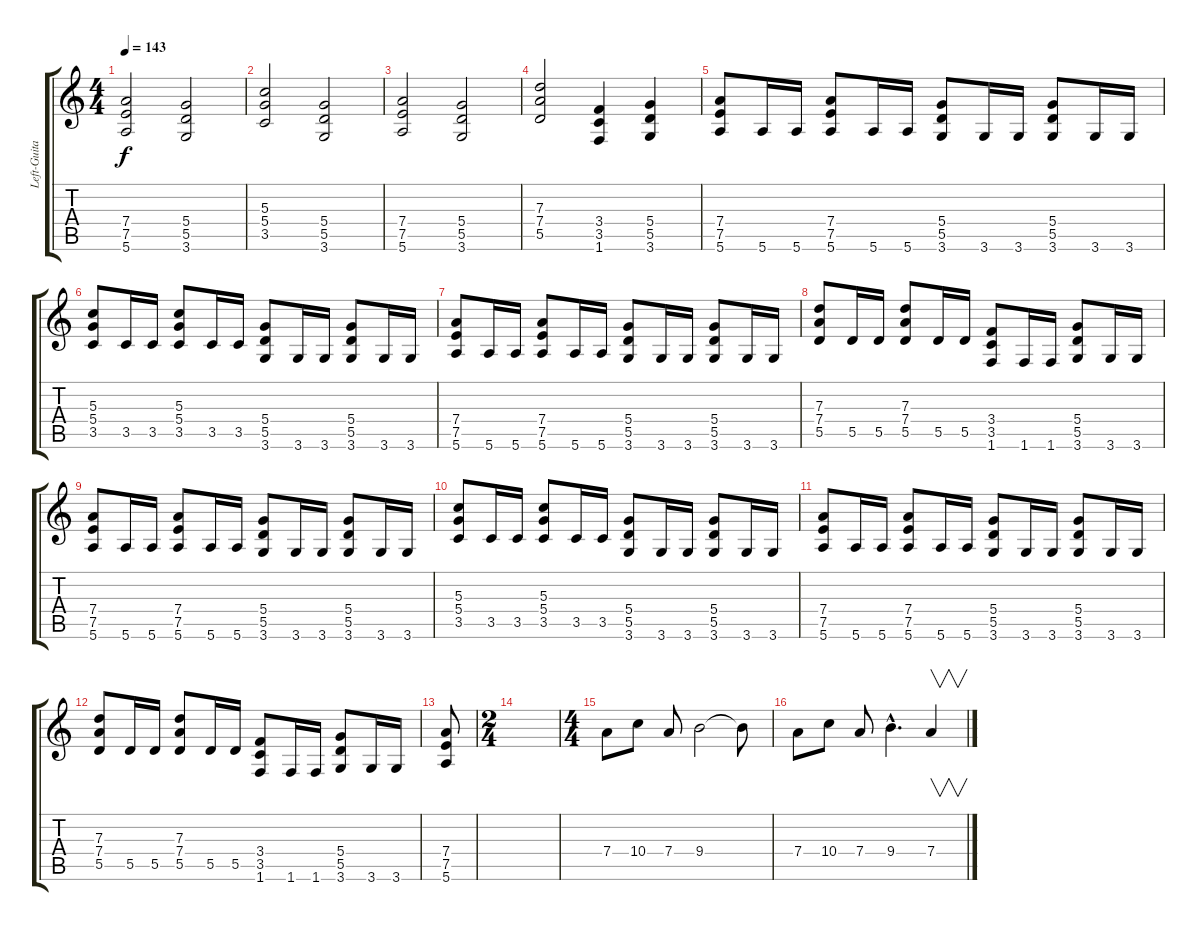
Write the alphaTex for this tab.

\track ("Left-Guitar" "Left-Guita") {instrument distortionguitar}
\staff {score tabs}
\tuning (E4 B3 G3 D3 A2 E2) {hide}
\ts (4 4)
\tempo 143
\clef g2
\ks c
(7.4 7.5 5.6).2{dy f} (5.4 5.5 3.6).2 |
(5.3 5.4 3.5).2 (5.4 5.5 3.6).2 |
(7.4 7.5 5.6).2 (5.4 5.5 3.6).2 |
(7.3 7.4 5.5).2 (3.4 3.5 1.6).4 (5.4 5.5 3.6).4 |
(7.4 7.5 5.6).8 5.6.16 5.6.16 (7.4 7.5 5.6).8 5.6.16 5.6.16 (5.4 5.5 3.6).8 3.6.16 3.6.16 (5.4 5.5 3.6).8 3.6.16 3.6.16 |
(5.3 5.4 3.5).8 3.5.16 3.5.16 (5.3 5.4 3.5).8 3.5.16 3.5.16 (5.4 5.5 3.6).8 3.6.16 3.6.16 (5.4 5.5 3.6).8 3.6.16 3.6.16 |
(7.4 7.5 5.6).8 5.6.16 5.6.16 (7.4 7.5 5.6).8 5.6.16 5.6.16 (5.4 5.5 3.6).8 3.6.16 3.6.16 (5.4 5.5 3.6).8 3.6.16 3.6.16 |
(7.3 7.4 5.5).8 5.5.16 5.5.16 (7.3 7.4 5.5).8 5.5.16 5.5.16 (3.4 3.5 1.6).8 1.6.16 1.6.16 (5.4 5.5 3.6).8 3.6.16 3.6.16 |
(7.4 7.5 5.6).8 5.6.16 5.6.16 (7.4 7.5 5.6).8 5.6.16 5.6.16 (5.4 5.5 3.6).8 3.6.16 3.6.16 (5.4 5.5 3.6).8 3.6.16 3.6.16 |
(5.3 5.4 3.5).8 3.5.16 3.5.16 (5.3 5.4 3.5).8 3.5.16 3.5.16 (5.4 5.5 3.6).8 3.6.16 3.6.16 (5.4 5.5 3.6).8 3.6.16 3.6.16 |
(7.4 7.5 5.6).8 5.6.16 5.6.16 (7.4 7.5 5.6).8 5.6.16 5.6.16 (5.4 5.5 3.6).8 3.6.16 3.6.16 (5.4 5.5 3.6).8 3.6.16 3.6.16 |
(7.3 7.4 5.5).8 5.5.16 5.5.16 (7.3 7.4 5.5).8 5.5.16 5.5.16 (3.4 3.5 1.6).8 1.6.16 1.6.16 (5.4 5.5 3.6).8 3.6.16 3.6.16 |
(7.4 7.5 5.6).8 |
\ts (2 4)
|
\ts (4 4)
7.4.8{instrument distortionguitar} 10.4.8 7.4.8 9.4.2 9.4{t}.8 |
7.4.8 10.4.8 7.4.8 9.4{hac}.4{d} 7.4.4{v}
